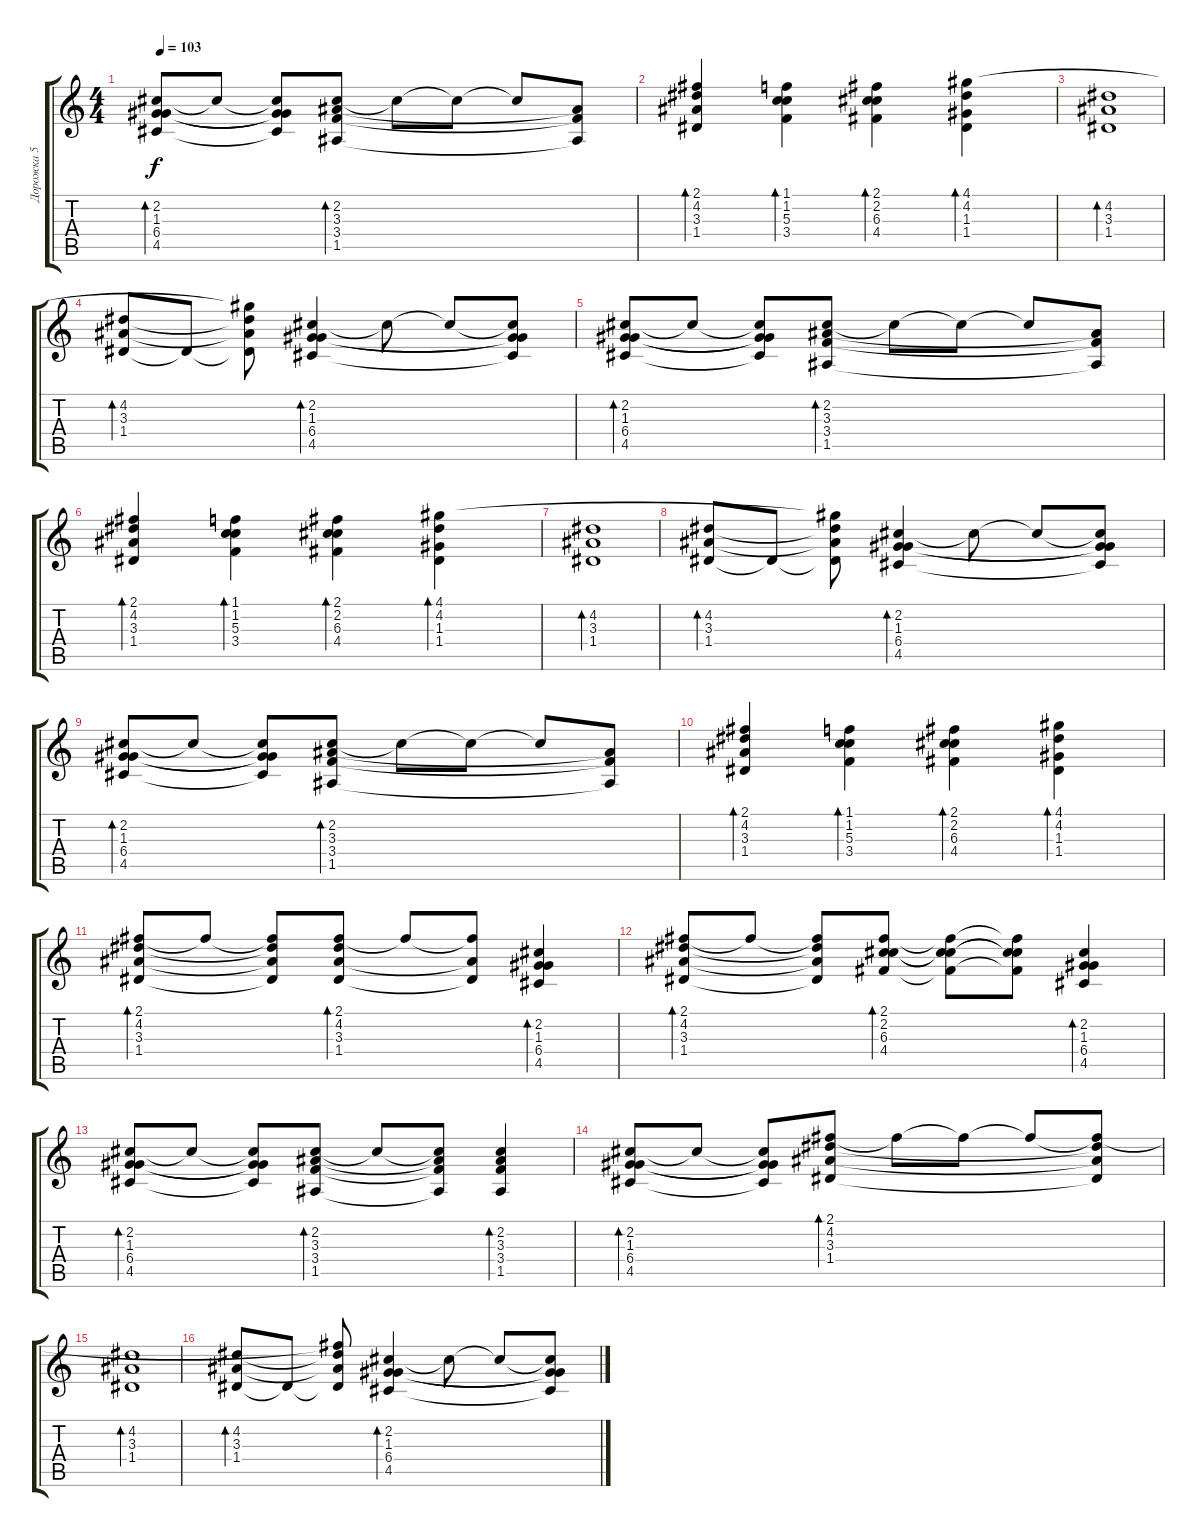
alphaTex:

\track ("Дорожка 5" "Дорожка 5") {instrument acousticguitarsteel}
\staff {score tabs}
\tuning (E4 B3 G3 D3 A2 E2) {hide}
\ts (4 4)
\tempo 103
\clef g2
\ks c
(2.2 1.3 6.4 4.5).8{bd 60 dy f} 2.2{t}.8 (2.2{t} 1.3{t} 6.4{t} 4.5{t}).8 (2.2 3.3 3.4 1.5).8{bd 60} 2.2{t}.8 2.2{t}.8 2.2{t}.8 (3.3{t} 3.4{t} 1.5{t}).8 |
(2.1 4.2 3.3 1.4).4{bd 60} (1.1 1.2 5.3 3.4).4{bd 60} (2.1 2.2 6.3 4.4).4{bd 60} (4.1 4.2 1.3 1.4).4{bd 60} |
(4.2 3.3 1.4).1{bd 240} |
(4.2 3.3 1.4).8{bd 240} 1.4{t}.8 (4.1{t} 4.2{t} 3.3{t} 1.4{t}).8 (2.2 1.3 6.4 4.5).4{bd 60} 2.2{t}.8 2.2{t}.8 (2.2{t} 1.3{t} 6.4{t} 4.5{t}).8 |
(2.2 1.3 6.4 4.5).8{bd 60} 2.2{t}.8 (2.2{t} 1.3{t} 6.4{t} 4.5{t}).8 (2.2 3.3 3.4 1.5).8{bd 60} 2.2{t}.8 2.2{t}.8 2.2{t}.8 (3.3{t} 3.4{t} 1.5{t}).8 |
(2.1 4.2 3.3 1.4).4{bd 60} (1.1 1.2 5.3 3.4).4{bd 60} (2.1 2.2 6.3 4.4).4{bd 60} (4.1 4.2 1.3 1.4).4{bd 60} |
(4.2 3.3 1.4).1{bd 240} |
(4.2 3.3 1.4).8{bd 240} 1.4{t}.8 (4.1{t} 4.2{t} 3.3{t} 1.4{t}).8 (2.2 1.3 6.4 4.5).4{bd 60} 2.2{t}.8 2.2{t}.8 (2.2{t} 1.3{t} 6.4{t} 4.5{t}).8 |
(2.2 1.3 6.4 4.5).8{bd 60} 2.2{t}.8 (2.2{t} 1.3{t} 6.4{t} 4.5{t}).8 (2.2 3.3 3.4 1.5).8{bd 60} 2.2{t}.8 2.2{t}.8 2.2{t}.8 (3.3{t} 3.4{t} 1.5{t}).8 |
(2.1 4.2 3.3 1.4).4{bd 60} (1.1 1.2 5.3 3.4).4{bd 60} (2.1 2.2 6.3 4.4).4{bd 60} (4.1 4.2 1.3 1.4).4{bd 60} |
(2.1 4.2 3.3 1.4).8{bd 60} 2.1{t}.8 (2.1{t} 4.2{t} 3.3{t} 1.4{t}).8 (2.1 4.2 3.3 1.4).8{bd 60} 2.1{t}.8 (2.1{t} 3.3{t} 1.4{t}).8 (2.2 1.3 6.4 4.5).4{bd 60} |
(2.1 4.2 3.3 1.4).8{bd 60} 2.1{t}.8 (2.1{t} 4.2{t} 3.3{t} 1.4{t}).8 (2.1 2.2 6.3 4.4).8{bd 60} (2.1{t} 2.2{t} 6.3{t} 4.4{t}).8 (2.1{t} 2.2{t} 6.3{t} 4.4{t}).8 (2.2 1.3 6.4 4.5).4{bd 60} |
(2.2 1.3 6.4 4.5).8{bd 60} 2.2{t}.8 (2.2{t} 1.3{t} 6.4{t} 4.5{t}).8 (2.2 3.3 3.4 1.5).8{bd 60} 2.2{t}.8 (2.2{t} 3.3{t} 3.4{t} 1.5{t}).8 (2.2 3.3 3.4 1.5).4{bd 60} |
(2.2 1.3 6.4 4.5).8{bd 60} 2.2{t}.8 (2.2{t} 1.3{t} 6.4{t} 4.5{t}).8 (2.1 4.2 3.3 1.4).8{bd 60} 2.1{t}.8 2.1{t}.8 2.1{t}.8 (2.1{t} 4.2{t} 3.3{t} 1.4{t}).8 |
(4.2 3.3 1.4).1{bd 240} |
(4.2 3.3 1.4).8{bd 240} 1.4{t}.8 (2.1{t} 4.2{t} 3.3{t} 1.4{t}).8 (2.2 1.3 6.4 4.5).4{bd 60} 2.2{t}.8 2.2{t}.8 (2.2{t} 1.3{t} 6.4{t} 4.5{t}).8
